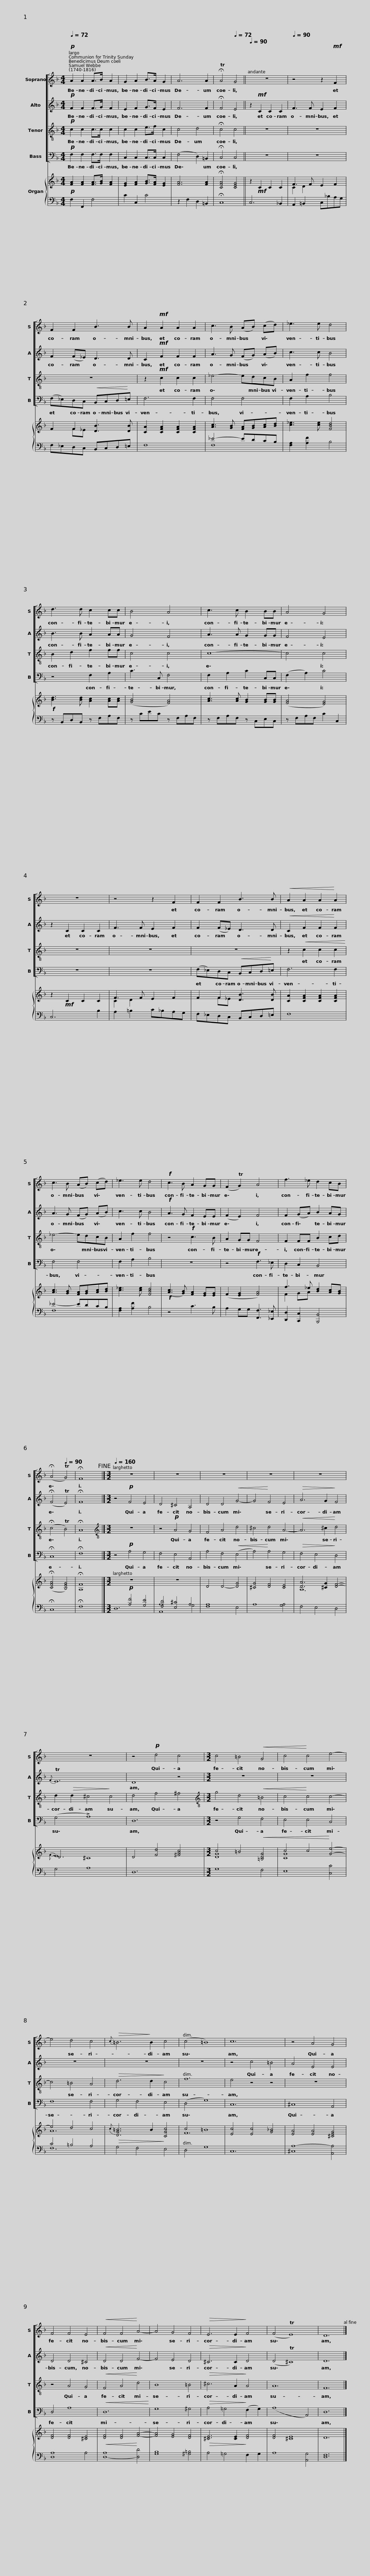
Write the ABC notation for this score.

X:1
%%score [ 1 2 3 4 ] { ( 5 6 ) | ( 7 8 ) }
L:1/8
Q:1/4=72
M:4/4
I:linebreak $
K:F
V:1 treble
V:2 treble
V:3 treble-8
V:4 bass
V:5 treble
V:6 treble
V:7 bass
V:8 bass
V:1
!p! A2 A2 A>B A2 | G2 A2 B>A G2 | A6 A2 |[Q:1/4=48] !fermata!TA4[Q:1/4=72] G4 ||[Q:1/4=90] z8 |$ %5
[Q:1/4=90][Q:1/4=90][Q:1/4=90][Q:1/4=90][Q:1/4=90] z4 z2!mf! F2 | F2 F2 B3 B | A2!mf! A2 A2 A2 | c3 B (AB) (cd) |$ _e3 e d4 | %10
 d3 d c2 cc | B4 A4 | c3 c B2 BB | A4 G4 | z8 |$ %15
 z4 z2 F2 | F2 F2 B3 B |!<(! A2 A2 A2!<)! A2 | c3 B (AB) (cd) | _e3 e d4 |$ %20
!f! c3 B A2 GG | (F2 TG2) A4 | f3 _e d2 cB |[Q:1/4=60] (!fermata!A4[Q:1/4=90] TG4) | !fermata!F8!fine! |]$ %25
[M:3/2][Q:1/4=160][Q:1/4=160][Q:1/4=160][Q:1/4=160][Q:1/4=160] z12 | z12 | z12 | z12 | z12 | %30
 z12 | z4!p! d4 c4 |$[M:3/2] c4 =B4!<(! G4 | c4!<)! c4 e4- | e4 d4 c4 | %35
!>(!{c} =B6!>)! B2 c4 | (c4 =B8) | c12 |$ z4 A4 G4 | F4 F4 E4 | %40
!<(! F4 F4!<)! A4- | A4 G4 F4 |!>(! E6 E2!>)! F4 | (F4 TE8) | D12 |] %45
V:2
!p! F2 F2 F>G F2 | E2 F2 G>F E2 | F6 F2 | !fermata!F4 E4 || z2!mf! C2 C2 C2 |$ %5
 F3 F E2 F2 | F2 (F_E) D3 D | C2!mf! F2 F2 F2 | A3 G (FG) (AB) |$ c3 c B4 | %10
 B3 B A2 AA | G4 F4 | A3 A G2 GG | F4 E4 | z2 C2 C2 C2 |$ %15
 F3 F E2 F2 | F2 (F_E) D3 D |!<(! C2 F2 F2!<)! F2 | A3 G (FG) (AB) | c3 c B4 |$ %20
!f! A3 G F2 EE | (F2 E2) F4 | F2 (GA) B2 AG | (!fermata!F4 TE4) | !fermata!F8 |]$ %25
[M:3/2] z4!p! F4 E4 | D4 ^C4 A,4 | D4 D4!<(! G4- | G4!<)! F4 E4 |!>(! A6 G2!>)! F4 | %30
{F} TE12 | D8 z4 |$[M:3/2] z12 | z12 | z12 | %35
 z12 | z12 | z4 c4 =B4 |$ A4 E4 E4 | D4 D4 ^C4 | %40
!<(! D4 D4!<)! F4- | F4 E4 D4 |!>(! ^C6 C2!>)! D4 | (D4 T^C8) | D12 |] %45
V:3
!p! c2 c2 c>c c2 | c2 c2 e>f c2 | c4 d4 | !fermata!c4 c4 || z8 |$ %5
 z8 | z8 | z2!mf! c2 c2 c2 | _e4- edcB |$ A2 f2 f4 | %10
 B2 d2 f2 ff | c4 c4 | c8- | c4 c4 | z8 |$ %15
 z8 | z8 | z2!<(! c2 c2 c2!<)! | _e4- edcB | A2 f2 f4 |$ %20
 z4!f! c3 B | A2 GG F4 | F2 FF B2 cd | (!fermata!c4 TB4) | !fermata!A8 |]$ %25
[M:3/2][K:treble-8] z12 | z4!p! A4 G4 | F4 A4 d4 | ^c4 d4 A4- |!<(! A6 ^c2!<)! d4 | %30
 d2!>(! d2 ^c4!>)! c4 | d4 f4 ^f4 |$[M:3/2][K:treble-8] g4 d4!<(! =B4 | c4!<)! c4 c4- | c4 =B4 A4 | %35
!>(! d6 d2!>)! c4 | f12 | e4 z4 z4 |$ z12 | z4 A4 G4 | %40
!<(! F4 A4!<)! d4 | B8 =B4 |!>(! ^c6 A2!>)! A4 | A12 | F12 |] %45
V:4
!p! F,2 F,2 F,>F, F,2 | C,2 C,2 C,>C, C,2 | (F,4 D,2) =B,,2 | !fermata!C,4 C,4 || z8 |$ %5
 z8 | (F,_E,)D,C,!<(! B,,C,D,!<)!=E, | F,6 F,2 | F,4 F,4 |$ F,2 A,2 B,4 | %10
 z4 F,2 A,2 | C3 C, F,4 | F,2 A,2 C2 C,C, | (F,2 A,2) C4 | z8 |$ %15
 z8 | (F,_E,)D,C,!<(! B,,C,D,!<)!=E, | F,6 F,2 | F,4 F,4 | F,2 A,2 B,4 |$ %20
 z8 | z4!f! F,3 _E, | D,2 C,2 B,,4 | !fermata!C,8 | !fermata!F,8 |]$ %25
[M:3/2] z4!p! A,4 G,4 | F,4 E,4 A,,4 | A,4 F,4!<(! (E,4 | A,4)!<)! A,4 G,4 |!>(! F,4 E,4!>)! D,4 | %30
 (G,4 !>!A,8) | D,12 |$[M:3/2] z4 G,4 F,4 | E,4 E,4 C,4 | F,8 F,4 | %35
 G,4 F,4 E,4 | (D,4 G,8) | C,12 |$ ^C,8 A,,4 | D,4 A,8 | %40
!<(! D,12!<)! | G,8 ^G,4 |!>(! A,4 =G,4!>)! (F,2 G,2) | (A,8 A,,4) | D,12 |] %45
V:5
!p! [FA]2 [FA]2 [FA]>[GB] [FA]2 | [EG]2 [FA]2 [GB]>[FA] [EG]2 | [FA]6 [FA]2 | !fermata![CFA]4 [CEG]4 || z2!mf! C2 C2 C2 |$ %5
 F3 F E2 F2 | F2 F2 [DB]3 [DB] | [CA]2 [CFA]2 [CFA]2 [CFA]2 | [Ac]3 [GB] [FA][GB][Ac][Bd] |$ [c_e]3 [ce] [FBd]4 | %10
!f! [Bd]3 [Bd] [Ac]2 [Ac][Ac] | ([GB]4 [FA]4) | [Ac]3 [Ac] [GB]2 [GB][GB] | ([FA]4 [EG]4) | z2!mf! C2 C2 C2 |$ %15
 F3 F E2 F2 | F2 F2 [DB]3 [DB] | [CA]2 [CFA]2 [CFA]2 [CFA]2 | [Ac]3 [GB] [FA][GB][Ac][Bd] | [c_e]3 [ce] [FBd]4 |$ %20
!f! ([Ac]3 [GB]) [FA]2 [EG][EG] | (F2 [EG]2 [FA]4) | f3 _e [Bd]2 [Ac][GB] | (!fermata![CFA]4 [B,EG]4) | !fermata![A,F]8 |]$ %25
[M:3/2] x4!p![I:staff +1] [A,F]4 [G,E]4 | [F,D]4 [E,^C]4 A,4 |[I:staff -1] D4 D4- [DG]4 | [^CG]4 [DF]4 [CE]4 | [DA]6 [^CG]2 [DF]4- | %30
 D4 ^C8 | D4 [Fd]4 [^FAc]4 |$[M:3/2] c4 =B4!<(! [=B,DG]4 | c4 c4!<)! [Ge]4- | e4 d4 c4 | %35
!>(!{c} [DG=B]6 B2!>)! [CGc]4 | c4 =B8 | [Ec]4 [Ec]4 [G_B]4 |$ [EA]4 [EA]4 [^CEG]4 | [DF]4 [DF]4 [^CE]4 | %40
!<(! [DF]4 [DF]4!<)! [FA]4- | [FA]4 [EG]4 [DF]4 |!>(! [^CE]6 [CE]2!>)! [DF]4 | [DF]4 [^CE]8 | D12 |] %45
V:6
 x8 | x8 | x8 | x8 || x8 |$ %5
 C2 D2 x4 | x2 F_E x4 | x8 |[I:staff +1] _E4- EDCB, |$[I:staff -1] x8 | %10
 x8 | x8 | x8 | x8 | x8 |$ %15
 C2 D2 x4 | x2 F_E x4 | x8 |[I:staff +1] _E4- EDCB, |[I:staff -1] x8 |$ %20
 x8 | x8 | F2 GA x4 | x8 | x8 |]$ %25
[M:3/2] z12 | z12 | x12 | x12 | A,12 | %30
{F} E12 | x12 |$[M:3/2] [DG]8 x4 | [CG]8 x4 | A12 | %35
 x12 | F12 | x12 |$ x12 | x12 | %40
 x12 | x12 | x12 | x12 | x12 |] %45
V:7
 F,2 F,,2 F,4 | C2 C,2 C4 | z2 F,2 D,2 =B,,2 | !fermata!C,8 || C,6 _B,,2 |$ %5
 A,,2 =B,,2 C,_B,A,G, | F,_E,D,C, B,,C,D,=E, | F,8 | F,8 |$ [F,A,]2 [A,F]2 B,4 | %10
 z B,,D,B,, z F,A,F, | z CEC z F,A,F, | z F,A,F, z C,E,C, | z F,A,F, C2 C,2 | C,6 B,2 |$ %15
 A,2 =B,2 C_B,A,G, | F,_E,D,C, B,,C,D,=E, | F,8 | F,8 | [F,A,]2 [A,F]2 B,4 |$ %20
 z4 C3 B, | A,2 G,G, [F,,F,]3 [_E,,_E,] | [D,,D,]2 [C,,C,]2 [B,,,B,,]4 | !fermata!C,8 | !fermata!F,8 |]$ %25
[M:3/2] D,12 | [A,,A,]8 G,4 | [F,A,]8 E,4 | A,8 [G,A,]4 | F,4 E,4 D,4 | %30
 x12 | x12 |$[M:3/2] x12 | x12 | C4 =B,4 A,4 | %35
 x12 | x12 | x12 |$ x12 | x12 | %40
 x12 | x12 | x12 | x12 | x12 |] %45
V:8
 x8 | x8 | x8 | x8 || x8 |$ %5
 x8 | x8 | x8 | x8 |$ x8 | %10
 x8 | x8 | x8 | x8 | x8 |$ %15
 x8 | x8 | x8 | x8 | x8 |$ %20
 x8 | x8 | x8 | x8 | x8 |]$ %25
[M:3/2] x12 | x12 | x12 | x12 | x12 | %30
 G,4 A,8 | D,12 |$[M:3/2] G,8 F,4 | E,8 [C,C]4 | F,12 | %35
 G,4 F,4 E,4 | D,4 G,8 | C,12 |$ [^C,A,-]8 [A,,A,]4 | [D,A,]8 A,4 | %40
 [D,A,]8- [D,D]4 | [G,B,]8 [^G,=B,]4 | A,4 =G,4 F,2 G,2 | A,8 [A,,G,]4 | [D,F,]12 |] %45
